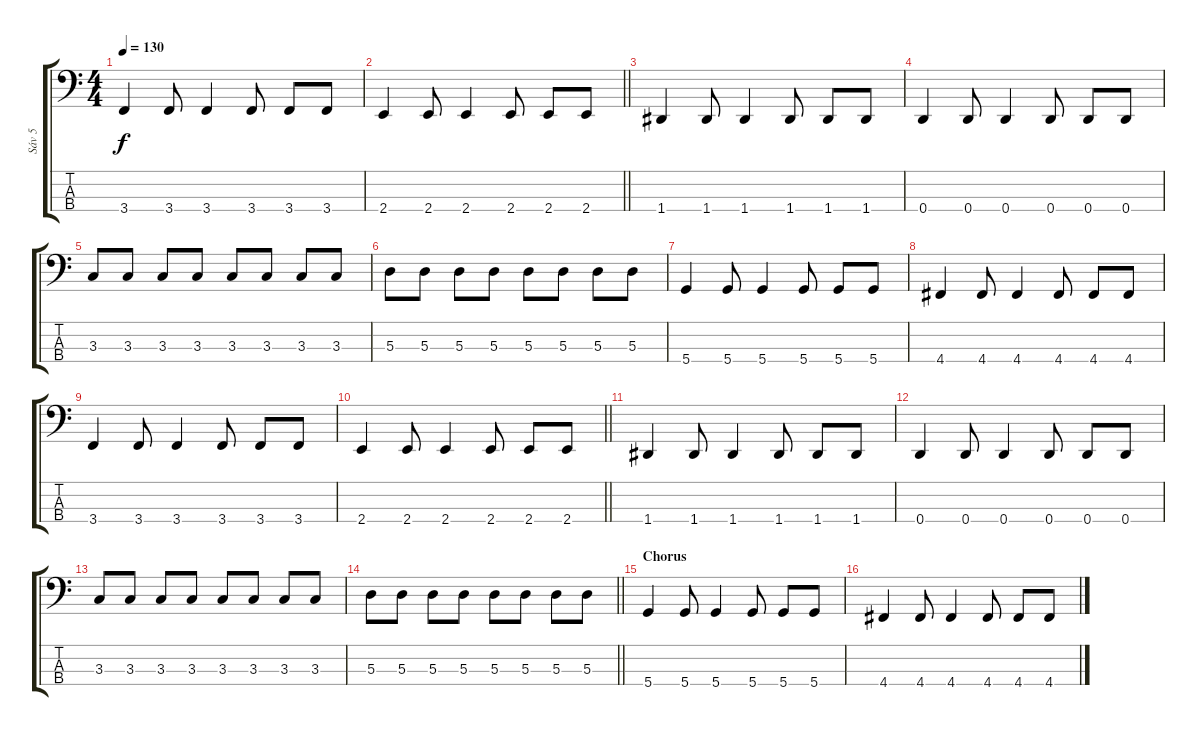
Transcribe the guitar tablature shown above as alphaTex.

\track ("Sáv 5" "Sáv 5") {instrument electricbassfinger}
\staff {score tabs}
\tuning (G2 D2 A1 D1) {hide}
\ts (4 4)
\tempo 130
\clef f4
\ks c
3.4.4{dy f} 3.4.8 3.4.4 3.4.8 3.4.8 3.4.8 |
\barLineRight lightlight
2.4.4 2.4.8 2.4.4 2.4.8 2.4.8 2.4.8 |
1.4.4 1.4.8 1.4.4 1.4.8 1.4.8 1.4.8 |
0.4.4 0.4.8 0.4.4 0.4.8 0.4.8 0.4.8 |
3.3.8 3.3.8 3.3.8 3.3.8 3.3.8 3.3.8 3.3.8 3.3.8 |
5.3.8 5.3.8 5.3.8 5.3.8 5.3.8 5.3.8 5.3.8 5.3.8 |
5.4.4 5.4.8 5.4.4 5.4.8 5.4.8 5.4.8 |
4.4.4 4.4.8 4.4.4 4.4.8 4.4.8 4.4.8 |
3.4.4 3.4.8 3.4.4 3.4.8 3.4.8 3.4.8 |
\barLineRight lightlight
2.4.4 2.4.8 2.4.4 2.4.8 2.4.8 2.4.8 |
1.4.4 1.4.8 1.4.4 1.4.8 1.4.8 1.4.8 |
0.4.4 0.4.8 0.4.4 0.4.8 0.4.8 0.4.8 |
3.3.8 3.3.8 3.3.8 3.3.8 3.3.8 3.3.8 3.3.8 3.3.8 |
\barLineRight lightlight
5.3.8 5.3.8 5.3.8 5.3.8 5.3.8 5.3.8 5.3.8 5.3.8 |
\section ("" "Chorus")
5.4.4 5.4.8 5.4.4 5.4.8 5.4.8 5.4.8 |
4.4.4 4.4.8 4.4.4 4.4.8 4.4.8 4.4.8
